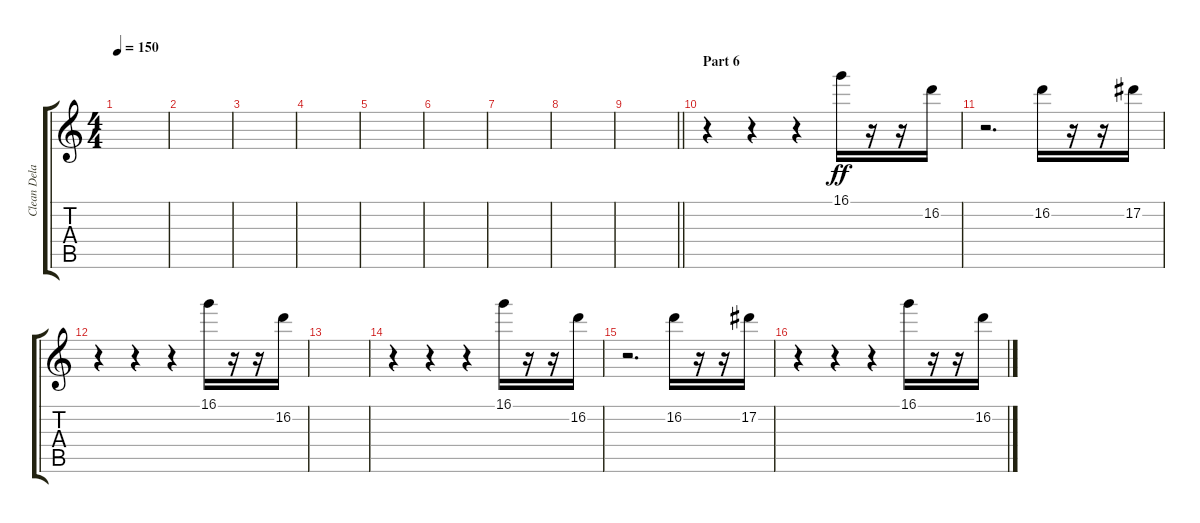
\track ("Clean Delay 3" "Clean Dela") {instrument electricguitarclean}
\staff {score tabs}
\tuning (Eb4 Bb3 F3 Db3 Ab2 Eb2) {hide}
\ts (4 4)
\tempo 150
\clef g2
\ks c
|
|
|
|
|
|
|
|
\barLineRight lightlight
|
\section ("" "Part 6")
r.4 r.4 r.4 16.1.16{dy ff} r.16 r.16 16.2.16 |
r.2{d} 16.2.16 r.16 r.16 17.2.16 |
r.4 r.4 r.4 16.1.16 r.16 r.16 16.2.16 |
|
r.4 r.4 r.4 16.1.16 r.16 r.16 16.2.16 |
r.2{d} 16.2.16 r.16 r.16 17.2.16 |
r.4 r.4 r.4 16.1.16 r.16 r.16 16.2.16
